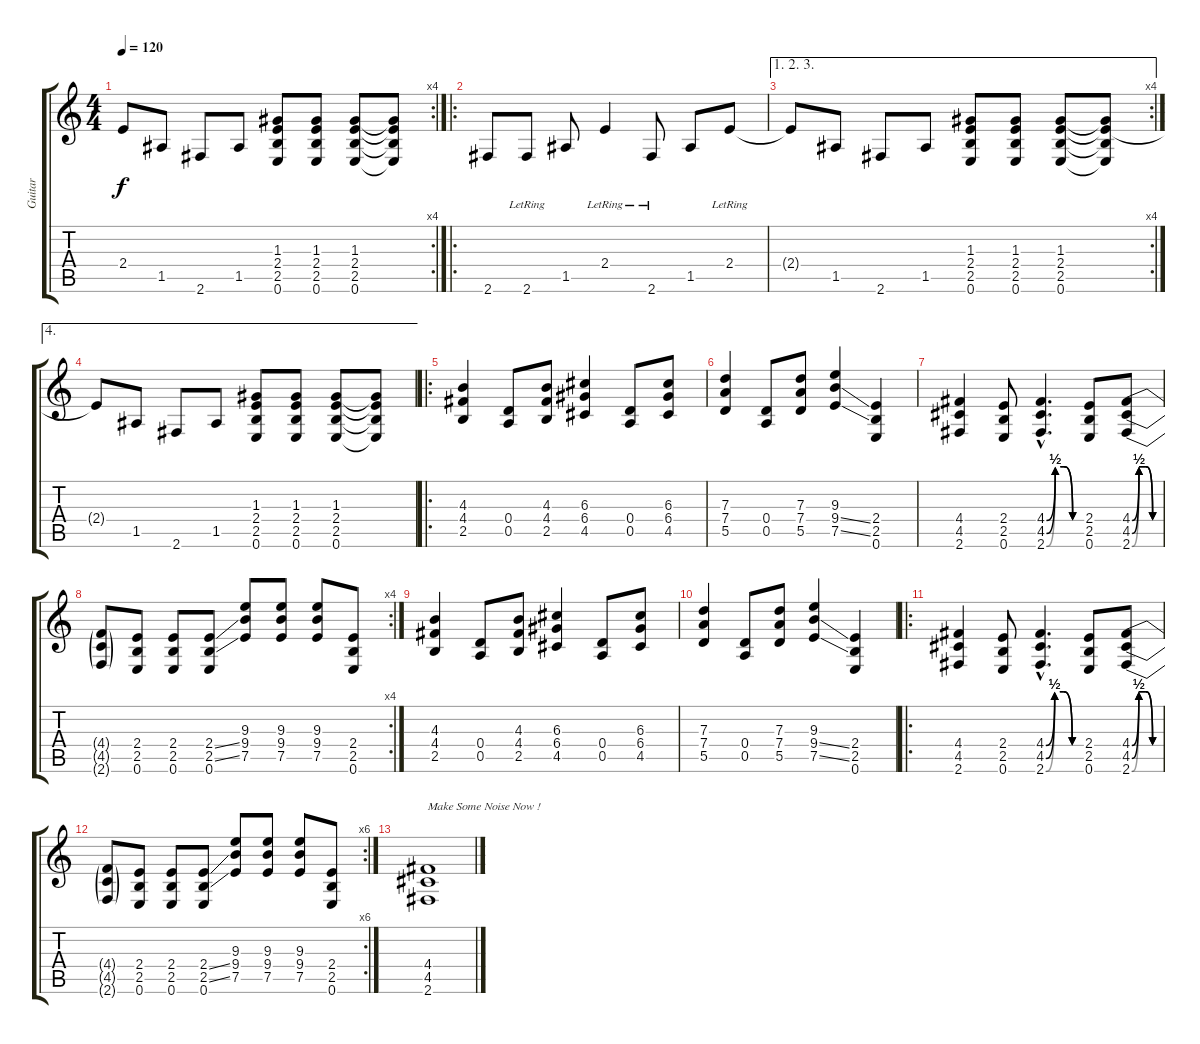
\track ("Guitar" "Guitar") {instrument distortionguitar}
\staff {score tabs}
\tuning (E4 B3 G3 D3 A2 E2) {hide}
\rc 4
\ts (4 4)
\tempo 120
\clef g2
\ks c
2.4{t}.8{dy f} 1.5.8 2.6.8 1.5.8 (1.3 2.4 2.5 0.6).8 (1.3 2.4 2.5 0.6).8 (1.3 2.4 2.5 0.6).8 (1.3{t} 2.4{t} 2.5{t} 0.6{t}).8 |
\ro
2.6.8 2.6{lr}.8 1.5.8 2.4{lr}.4 2.6{lr}.8 1.5.8 2.4{lr}.8 |
\ae (1 2 3)
\rc 4
2.4{t}.8 1.5.8 2.6.8 1.5.8 (1.3 2.4 2.5 0.6).8 (1.3 2.4 2.5 0.6).8 (1.3 2.4 2.5 0.6).8 (1.3{t} 2.4{t} 2.5{t} 0.6{t}).8 |
\ae 4
2.4{t}.8 1.5.8 2.6.8 1.5.8 (1.3 2.4 2.5 0.6).8 (1.3 2.4 2.5 0.6).8 (1.3 2.4 2.5 0.6).8 (1.3{t} 2.4{t} 2.5{t} 0.6{t}).8 |
\ro
(4.3 4.4 2.5).4 (0.4 0.5).8 (4.3 4.4 2.5).8 (6.3 6.4 4.5).4 (0.4 0.5).8 (6.3 6.4 4.5).8 |
(7.3 7.4 5.5).4 (0.4 0.5).8 (7.3 7.4 5.5).8 (9.3 9.4{ss} 7.5{ss}).4 (2.4 2.5 0.6).4 |
(4.4 4.5 2.6).4 (2.4 2.5 0.6).8 (4.4{be (custom 0 0 15 2 30 2 45 0 60 0) hac} 4.5{be (custom 0 0 15 2 30 2 45 0 60 0) hac} 2.6{be (custom 0 0 15 2 30 2 45 0 60 0) hac}).4{d} (2.4 2.5 0.6).8 (4.4{be (custom 0 0 15 2 30 2 45 0 60 0)} 4.5{be (custom 0 0 15 2 30 2 45 0 60 0)} 2.6{be (custom 0 0 15 2 30 2 45 0 60 0)}).8 |
\rc 4
(4.4{t} 4.5{t} 2.6{t}).8 (2.4 2.5 0.6).8 (2.4 2.5 0.6).8 (2.4{ss} 2.5{ss} 0.6).8 (9.3 9.4 7.5).8 (9.3 9.4 7.5).8 (9.3 9.4 7.5).8 (2.4 2.5 0.6).8 |
(4.3 4.4 2.5).4 (0.4 0.5).8 (4.3 4.4 2.5).8 (6.3 6.4 4.5).4 (0.4 0.5).8 (6.3 6.4 4.5).8 |
(7.3 7.4 5.5).4 (0.4 0.5).8 (7.3 7.4 5.5).8 (9.3 9.4{ss} 7.5{ss}).4 (2.4 2.5 0.6).4 |
\ro
(4.4 4.5 2.6).4 (2.4 2.5 0.6).8 (4.4{be (custom 0 0 15 2 30 2 45 0 60 0) hac} 4.5{be (custom 0 0 15 2 30 2 45 0 60 0) hac} 2.6{be (custom 0 0 15 2 30 2 45 0 60 0) hac}).4{d} (2.4 2.5 0.6).8 (4.4{be (custom 0 0 15 2 30 2 45 0 60 0)} 4.5{be (custom 0 0 15 2 30 2 45 0 60 0)} 2.6{be (custom 0 0 15 2 30 2 45 0 60 0)}).8 |
\rc 6
(4.4{t} 4.5{t} 2.6{t}).8 (2.4 2.5 0.6).8 (2.4 2.5 0.6).8 (2.4{ss} 2.5{ss} 0.6).8 (9.3 9.4 7.5).8 (9.3 9.4 7.5).8 (9.3 9.4 7.5).8 (2.4 2.5 0.6).8 |
(4.4 4.5 2.6).1{txt "Make Some Noise Now !"}
